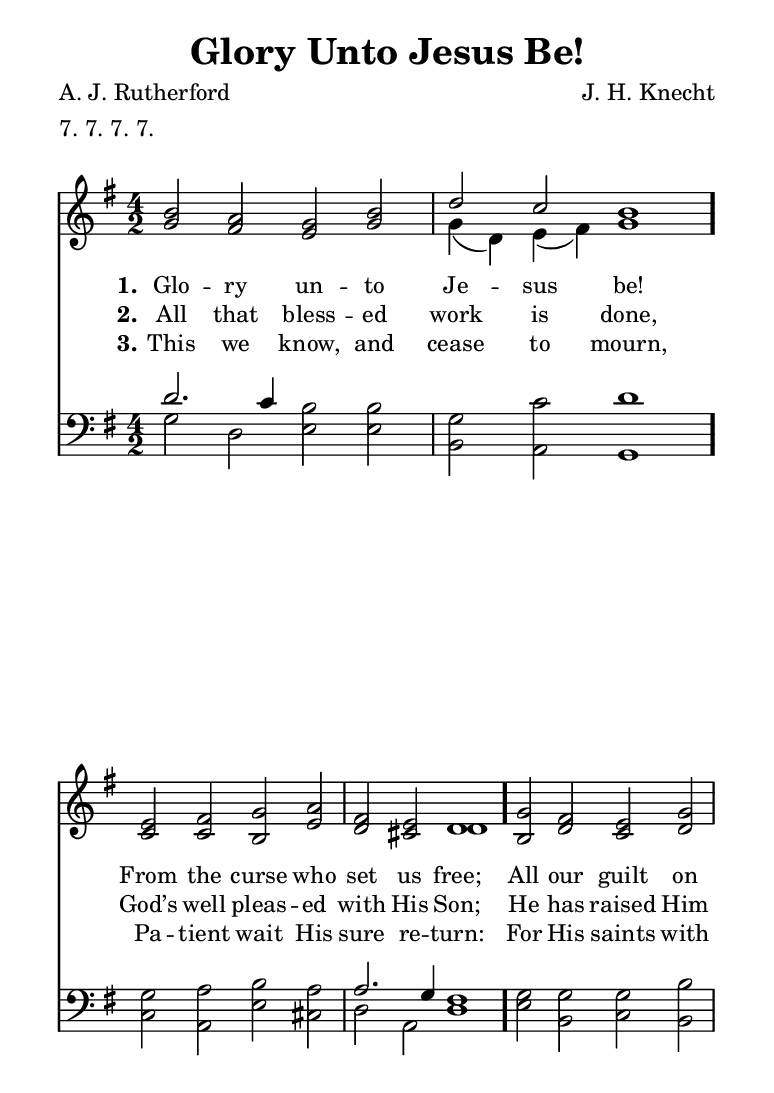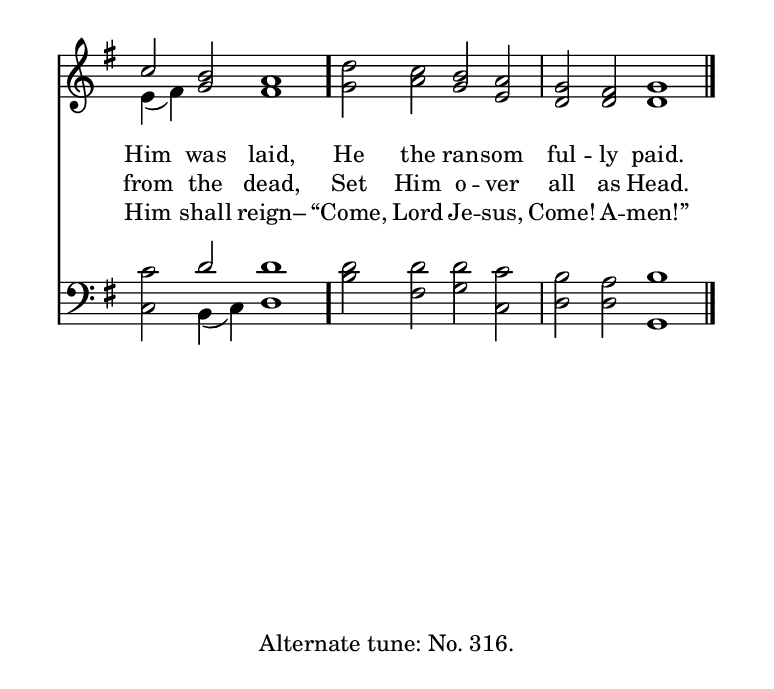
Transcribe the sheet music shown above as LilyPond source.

\include "common/global.ily"
\paper {
  \include "common/paper.ily"
  ragged-last-bottom = ##t
  systems-per-page = ##f
  system-count = #(cond (is-eogsized 2) (#t #f))
}

\header{
  hymnnumber = "178"
  title = "Glory Unto Jesus Be!"
  tunename = "Vienna"
  meter = "7. 7. 7. 7."
  poet = "A. J. Rutherford"
  composer = "J. H. Knecht"
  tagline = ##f
}

global = {
  \include "common/overrides.ily"
  \override Staff.TimeSignature.style = #'numbered
  \time 4/2
  \override Score.MetronomeMark.transparent = ##t % hide all fermata changes too
  \tempo 2=80
  \key g \major
  \autoBeamOff
}

notesSoprano = {
\global
\relative c'' {

  b2 a g b | d c b1 |
  e,2 fis g a | fis e d1 |
  g2 fis e g | c b a1 |
  d2 c b a | g fis g1 |

  \bar "|."

}
}

notesAlto = {
\global
\relative e' {

  g2 fis e g | g4( d) e( fis) g1 |
  c,2 c b e | d cis d1 |
  b2 d c d | e4( fis) g2 fis1 |
  g2 a g e | d d d1 |

}
}

notesTenor = {
\global
\relative a {

  d2. c4 b2 b | g c d1 |
  g,2 a b a | a2. g4 fis1 |
  g2 g g b | c d d1 |
  d2 d d c | b a b1 |

}
}

notesBass = {
\global
\relative f {

  g2 d e e | b a g1 |
  c2 a e' cis | d a d1 |
  e2 b c b | c b4( c) d1 |
  b'2 fis g c, | d d g,1 |

}
}

wordsA = \lyricmode {
\set stanza = "1."

Glo -- ry un -- to Je -- sus be! \bar "."
From the curse who set us free; \bar "."
All our guilt on Him was laid, \bar "."
He the ran -- som ful -- ly paid. \bar "."

}

wordsB = \lyricmode {
\set stanza = "2."

All that bless -- ed work is done,
God’s well pleas -- ed with His Son;
He has raised Him from the dead,
Set Him o -- ver all as Head.

}

wordsC = \lyricmode {
\set stanza = "3."

This we know, and cease to mourn,
Pa -- tient wait His sure re -- turn:
For His saints with Him shall reign–
“Come, Lord Je -- sus, Come! A -- men!”

}

\score {
  \context ChoirStaff <<
    \context Staff = upper <<
      \set Staff.autoBeaming = ##f
      \set ChoirStaff.systemStartDelimiter = #'SystemStartBar
      \set ChoirStaff.printPartCombineTexts = ##f
      \partcombine #'(2 . 9) \notesSoprano \notesAlto
      \context NullVoice = sopranos { \voiceOne << \notesSoprano >> }
      \context NullVoice = altos { \voiceTwo << \notesAlto >> }
      \context Lyrics = one   \lyricsto sopranos \wordsA
      \context Lyrics = two   \lyricsto sopranos \wordsB
      \context Lyrics = three \lyricsto sopranos \wordsC
    >>
    \context Staff = men <<
      \clef bass
      \set ChoirStaff.printPartCombineTexts = ##f
      \partcombine #'(2 . 9) \notesTenor \notesBass
      \context NullVoice = tenors { \voiceOne << \notesTenor >> }
      \context NullVoice = basses { \voiceTwo << \notesBass >> }
    >>
  >>
  \layout {
    \include "common/layout.ily"
  }
  \midi{
    \include "common/midi.ily"
  }
}

\noPageBreak

\markup { \vspace #2 \fill-line { \raise #2 \line { Alternate tune: No. 316. } } }

\version "2.19.49"  % necessary for upgrading to future LilyPond versions.

% vi:set et ts=2 sw=2 ai nocindent syntax=lilypond:
